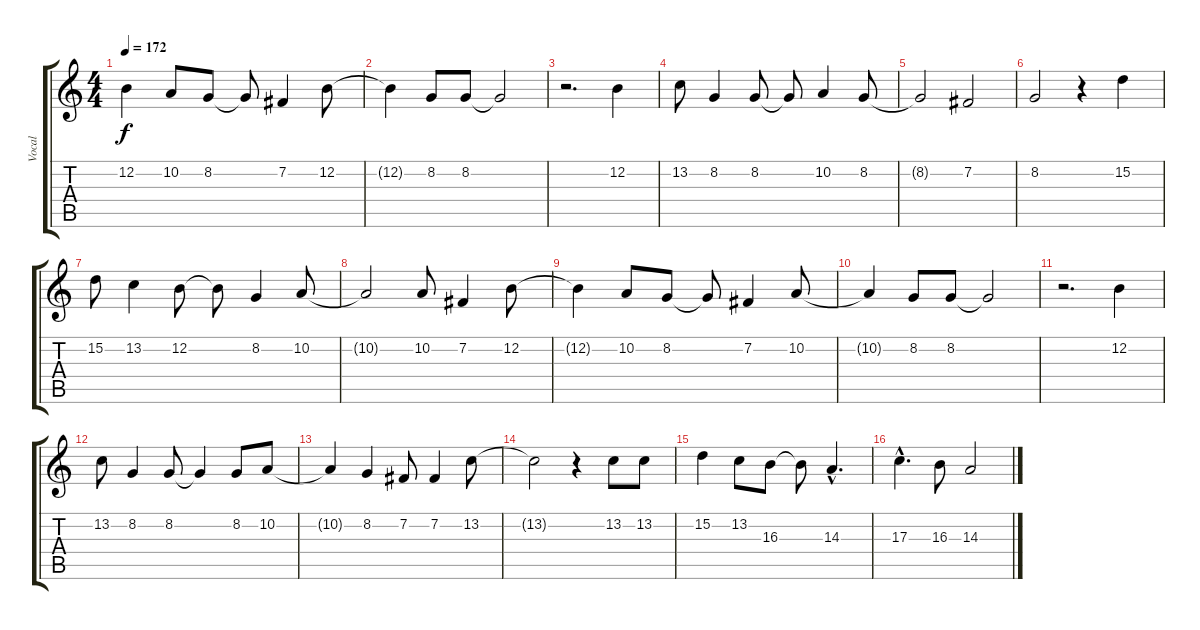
\track ("Vocal" "Vocal") {instrument synthvoice}
\staff {score tabs}
\tuning (E4 B3 G3 D3 A2 E2) {hide}
\ts (4 4)
\tempo 172
\clef g2
\ks c
12.2{t}.4{dy f} 10.2.8 8.2.8 8.2{t}.8 7.2.4 12.2.8 |
12.2{t}.4 8.2.8 8.2.8 8.2{t}.2 |
r.2{d} 12.2.4 |
13.2.8 8.2.4 8.2.8 8.2{t}.8 10.2.4 8.2.8 |
8.2{t}.2 7.2.2 |
8.2.2 r.4 15.2.4 |
15.2.8 13.2.4 12.2.8 12.2{t}.8 8.2.4 10.2.8 |
10.2{t}.2 10.2.8 7.2.4 12.2.8 |
12.2{t}.4 10.2.8 8.2.8 8.2{t}.8 7.2.4 10.2.8 |
10.2{t}.4 8.2.8 8.2.8 8.2{t}.2 |
r.2{d} 12.2.4 |
13.2.8 8.2.4 8.2.8 8.2{t}.4 8.2.8 10.2.8 |
10.2{t}.4 8.2.4 7.2.8 7.2.4 13.2.8 |
13.2{t}.2 r.4 13.2.8 13.2.8 |
15.2.4 13.2.8 16.3.8 16.3{t}.8 14.3{hac}.4{d} |
17.3{hac}.4{d} 16.3.8 14.3.2
